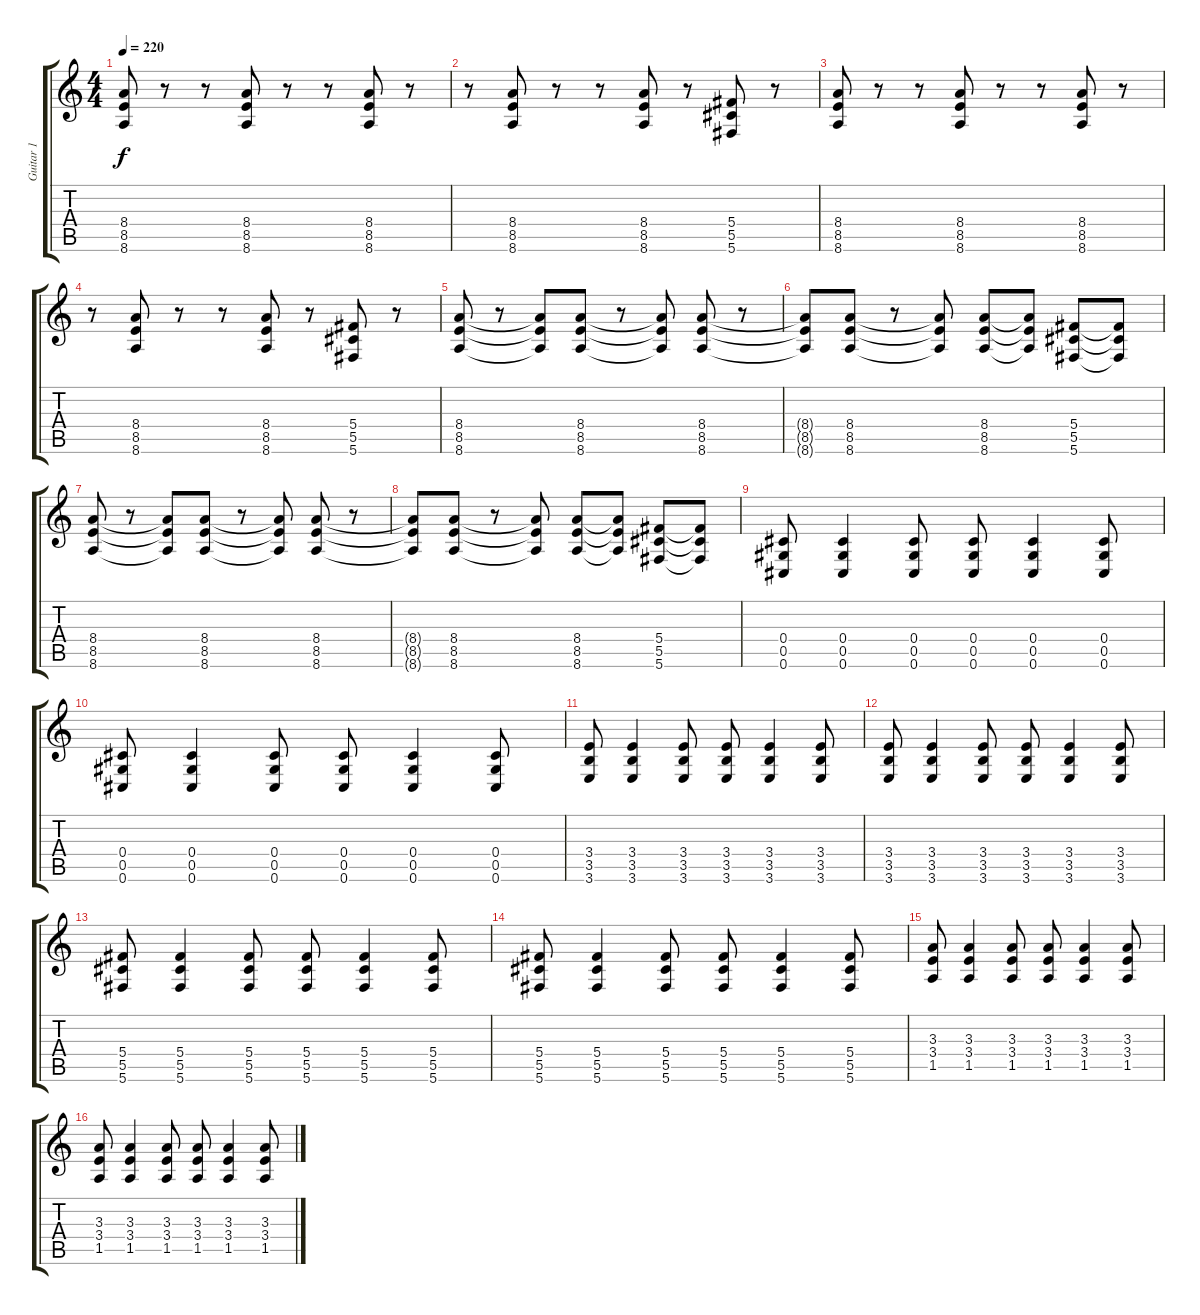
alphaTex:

\track ("Guitar 1" "Guitar 1") {instrument distortionguitar}
\staff {score tabs}
\tuning (Eb4 Bb3 Gb3 Db3 Ab2 Db2) {hide}
\ts (4 4)
\tempo 220
\clef g2
\ks c
(8.4 8.5 8.6).8{dy f} r.8 r.8 (8.4 8.5 8.6).8 r.8 r.8 (8.4 8.5 8.6).8 r.8 |
r.8 (8.4 8.5 8.6).8 r.8 r.8 (8.4 8.5 8.6).8 r.8 (5.4 5.5 5.6).8 r.8 |
(8.4 8.5 8.6).8 r.8 r.8 (8.4 8.5 8.6).8 r.8 r.8 (8.4 8.5 8.6).8 r.8 |
r.8 (8.4 8.5 8.6).8 r.8 r.8 (8.4 8.5 8.6).8 r.8 (5.4 5.5 5.6).8 r.8 |
(8.4 8.5 8.6).8 r.8 (8.4{t} 8.5{t} 8.6{t}).8 (8.4 8.5 8.6).8 r.8 (8.4{t} 8.5{t} 8.6{t}).8 (8.4 8.5 8.6).8 r.8 |
(8.4{t} 8.5{t} 8.6{t}).8 (8.4 8.5 8.6).8 r.8 (8.4{t} 8.5{t} 8.6{t}).8 (8.4 8.5 8.6).8 (8.4{t} 8.5{t} 8.6{t}).8 (5.4 5.5 5.6).8 (5.4{t} 5.5{t} 5.6{t}).8 |
(8.4 8.5 8.6).8 r.8 (8.4{t} 8.5{t} 8.6{t}).8 (8.4 8.5 8.6).8 r.8 (8.4{t} 8.5{t} 8.6{t}).8 (8.4 8.5 8.6).8 r.8 |
(8.4{t} 8.5{t} 8.6{t}).8 (8.4 8.5 8.6).8 r.8 (8.4{t} 8.5{t} 8.6{t}).8 (8.4 8.5 8.6).8 (8.4{t} 8.5{t} 8.6{t}).8 (5.4 5.5 5.6).8 (5.4{t} 5.5{t} 5.6{t}).8 |
(0.4 0.5 0.6).8{volume 12 balance 8} (0.4 0.5 0.6).4 (0.4 0.5 0.6).8 (0.4 0.5 0.6).8 (0.4 0.5 0.6).4 (0.4 0.5 0.6).8 |
(0.4 0.5 0.6).8 (0.4 0.5 0.6).4 (0.4 0.5 0.6).8 (0.4 0.5 0.6).8 (0.4 0.5 0.6).4 (0.4 0.5 0.6).8 |
(3.4 3.5 3.6).8 (3.4 3.5 3.6).4 (3.4 3.5 3.6).8 (3.4 3.5 3.6).8 (3.4 3.5 3.6).4 (3.4 3.5 3.6).8 |
(3.4 3.5 3.6).8 (3.4 3.5 3.6).4 (3.4 3.5 3.6).8 (3.4 3.5 3.6).8 (3.4 3.5 3.6).4 (3.4 3.5 3.6).8 |
(5.4 5.5 5.6).8 (5.4 5.5 5.6).4 (5.4 5.5 5.6).8 (5.4 5.5 5.6).8 (5.4 5.5 5.6).4 (5.4 5.5 5.6).8 |
(5.4 5.5 5.6).8 (5.4 5.5 5.6).4 (5.4 5.5 5.6).8 (5.4 5.5 5.6).8 (5.4 5.5 5.6).4 (5.4 5.5 5.6).8 |
(3.3 3.4 1.5).8 (3.3 3.4 1.5).4 (3.3 3.4 1.5).8 (3.3 3.4 1.5).8 (3.3 3.4 1.5).4 (3.3 3.4 1.5).8 |
(3.3 3.4 1.5).8 (3.3 3.4 1.5).4 (3.3 3.4 1.5).8 (3.3 3.4 1.5).8 (3.3 3.4 1.5).4 (3.3 3.4 1.5).8
